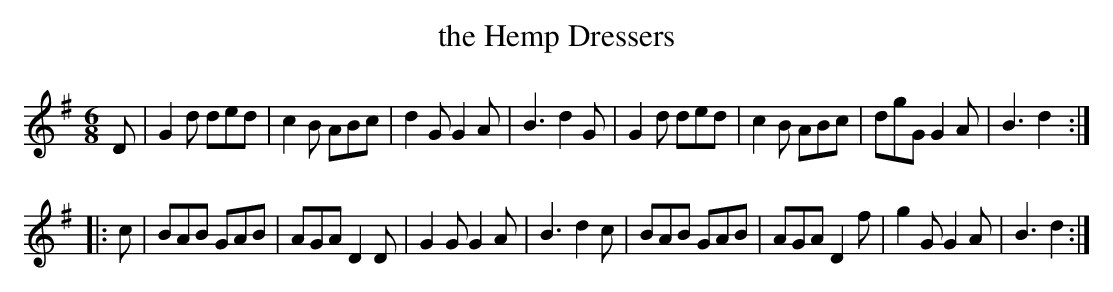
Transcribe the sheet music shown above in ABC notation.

X:1
T:the Hemp Dressers
M:6/8
K:G major
D|\
G2d ded| c2B ABc| d2G G2A| B3 d2G|\
G2d ded| c2B ABc| dgG G2A| B3 d2::
c|\
BAB GAB| AGA D2D| G2G G2A| B3 d2c|\
BAB GAB| AGA D2f| g2G G2A| B3 d2:|
